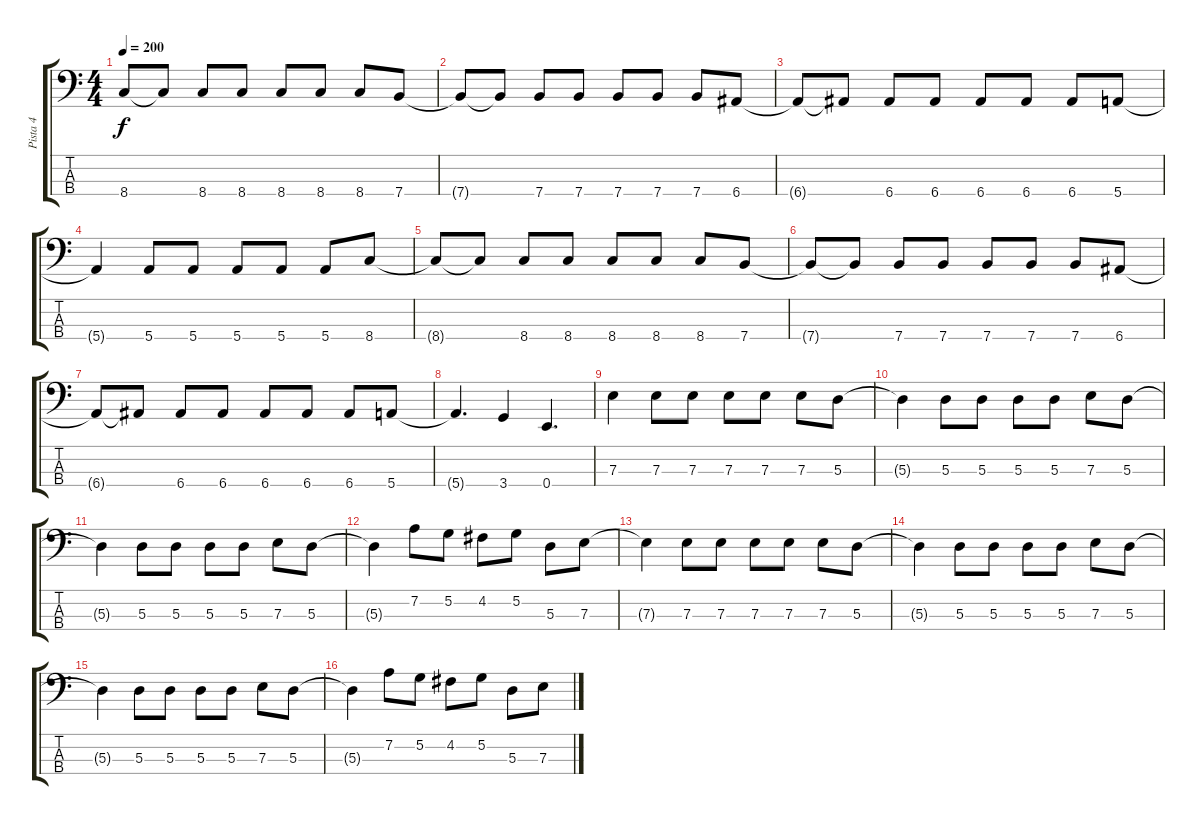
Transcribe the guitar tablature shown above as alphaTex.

\track ("Pista 4" "Pista 4") {instrument electricbassfinger}
\staff {score tabs}
\tuning (G2 D2 A1 E1) {hide}
\ts (4 4)
\tempo 200
\clef f4
\ks c
8.4{t}.8{dy f} 8.4{t}.8 8.4.8 8.4.8 8.4.8 8.4.8 8.4.8 7.4.8 |
7.4{t}.8 7.4{t}.8 7.4.8 7.4.8 7.4.8 7.4.8 7.4.8 6.4.8 |
6.4{t}.8 6.4{t}.8 6.4.8 6.4.8 6.4.8 6.4.8 6.4.8 5.4.8 |
5.4{t}.4 5.4.8 5.4.8 5.4.8 5.4.8 5.4.8 8.4.8 |
8.4{t}.8 8.4{t}.8 8.4.8 8.4.8 8.4.8 8.4.8 8.4.8 7.4.8 |
7.4{t}.8 7.4{t}.8 7.4.8 7.4.8 7.4.8 7.4.8 7.4.8 6.4.8 |
6.4{t}.8 6.4{t}.8 6.4.8 6.4.8 6.4.8 6.4.8 6.4.8 5.4.8 |
5.4{t}.4{d} 3.4.4 0.4.4{d} |
7.3.4 7.3.8 7.3.8 7.3.8 7.3.8 7.3.8 5.3.8 |
5.3{t}.4 5.3.8 5.3.8 5.3.8 5.3.8 7.3.8 5.3.8 |
5.3{t}.4 5.3.8 5.3.8 5.3.8 5.3.8 7.3.8 5.3.8 |
5.3{t}.4 7.2.8 5.2.8 4.2.8 5.2.8 5.3.8 7.3.8 |
7.3{t}.4 7.3.8 7.3.8 7.3.8 7.3.8 7.3.8 5.3.8 |
5.3{t}.4 5.3.8 5.3.8 5.3.8 5.3.8 7.3.8 5.3.8 |
5.3{t}.4 5.3.8 5.3.8 5.3.8 5.3.8 7.3.8 5.3.8 |
5.3{t}.4 7.2.8 5.2.8 4.2.8 5.2.8 5.3.8 7.3.8
